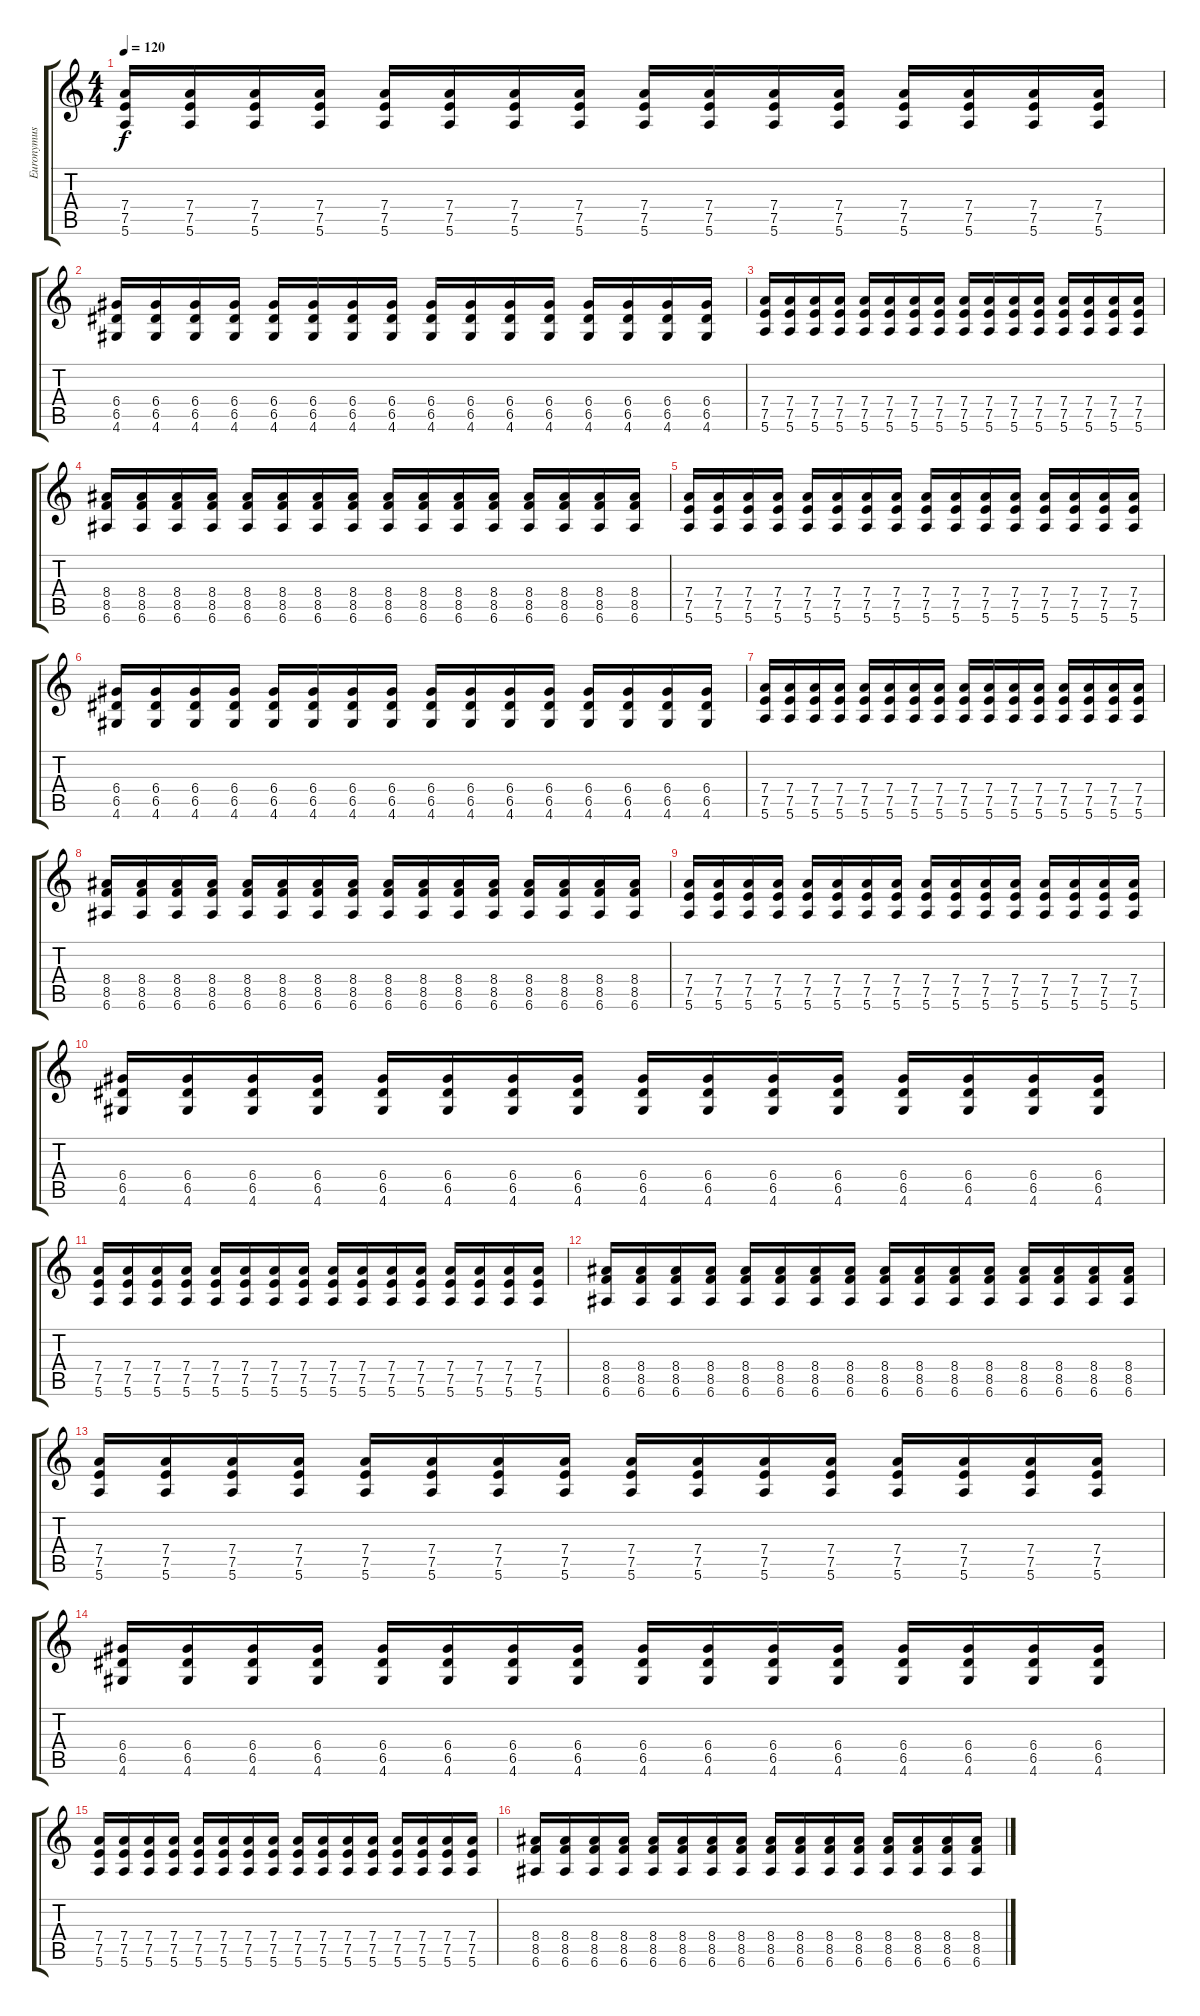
\track ("Euronymus (Guitar 2)" "Euronymus ") {instrument overdrivenguitar}
\staff {score tabs}
\tuning (E4 B3 G3 D3 A2 E2) {hide}
\ts (4 4)
\tempo 120
\tempo 170
\tempo 120
\clef g2
\ks c
(7.4 7.5 5.6).16{dy f instrument overdrivenguitar} (7.4 7.5 5.6).16 (7.4 7.5 5.6).16 (7.4 7.5 5.6).16 (7.4 7.5 5.6).16 (7.4 7.5 5.6).16 (7.4 7.5 5.6).16 (7.4 7.5 5.6).16 (7.4 7.5 5.6).16 (7.4 7.5 5.6).16 (7.4 7.5 5.6).16 (7.4 7.5 5.6).16 (7.4 7.5 5.6).16 (7.4 7.5 5.6).16 (7.4 7.5 5.6).16 (7.4 7.5 5.6).16 |
(6.4 6.5 4.6).16 (6.4 6.5 4.6).16 (6.4 6.5 4.6).16 (6.4 6.5 4.6).16 (6.4 6.5 4.6).16 (6.4 6.5 4.6).16 (6.4 6.5 4.6).16 (6.4 6.5 4.6).16 (6.4 6.5 4.6).16 (6.4 6.5 4.6).16 (6.4 6.5 4.6).16 (6.4 6.5 4.6).16 (6.4 6.5 4.6).16 (6.4 6.5 4.6).16 (6.4 6.5 4.6).16 (6.4 6.5 4.6).16 |
(7.4 7.5 5.6).16 (7.4 7.5 5.6).16 (7.4 7.5 5.6).16 (7.4 7.5 5.6).16 (7.4 7.5 5.6).16 (7.4 7.5 5.6).16 (7.4 7.5 5.6).16 (7.4 7.5 5.6).16 (7.4 7.5 5.6).16 (7.4 7.5 5.6).16 (7.4 7.5 5.6).16 (7.4 7.5 5.6).16 (7.4 7.5 5.6).16 (7.4 7.5 5.6).16 (7.4 7.5 5.6).16 (7.4 7.5 5.6).16 |
(8.4 8.5 6.6).16 (8.4 8.5 6.6).16 (8.4 8.5 6.6).16 (8.4 8.5 6.6).16 (8.4 8.5 6.6).16 (8.4 8.5 6.6).16 (8.4 8.5 6.6).16 (8.4 8.5 6.6).16 (8.4 8.5 6.6).16 (8.4 8.5 6.6).16 (8.4 8.5 6.6).16 (8.4 8.5 6.6).16 (8.4 8.5 6.6).16 (8.4 8.5 6.6).16 (8.4 8.5 6.6).16 (8.4 8.5 6.6).16 |
(7.4 7.5 5.6).16 (7.4 7.5 5.6).16 (7.4 7.5 5.6).16 (7.4 7.5 5.6).16 (7.4 7.5 5.6).16 (7.4 7.5 5.6).16 (7.4 7.5 5.6).16 (7.4 7.5 5.6).16 (7.4 7.5 5.6).16 (7.4 7.5 5.6).16 (7.4 7.5 5.6).16 (7.4 7.5 5.6).16 (7.4 7.5 5.6).16 (7.4 7.5 5.6).16 (7.4 7.5 5.6).16 (7.4 7.5 5.6).16 |
(6.4 6.5 4.6).16 (6.4 6.5 4.6).16 (6.4 6.5 4.6).16 (6.4 6.5 4.6).16 (6.4 6.5 4.6).16 (6.4 6.5 4.6).16 (6.4 6.5 4.6).16 (6.4 6.5 4.6).16 (6.4 6.5 4.6).16 (6.4 6.5 4.6).16 (6.4 6.5 4.6).16 (6.4 6.5 4.6).16 (6.4 6.5 4.6).16 (6.4 6.5 4.6).16 (6.4 6.5 4.6).16 (6.4 6.5 4.6).16 |
(7.4 7.5 5.6).16 (7.4 7.5 5.6).16 (7.4 7.5 5.6).16 (7.4 7.5 5.6).16 (7.4 7.5 5.6).16 (7.4 7.5 5.6).16 (7.4 7.5 5.6).16 (7.4 7.5 5.6).16 (7.4 7.5 5.6).16 (7.4 7.5 5.6).16 (7.4 7.5 5.6).16 (7.4 7.5 5.6).16 (7.4 7.5 5.6).16 (7.4 7.5 5.6).16 (7.4 7.5 5.6).16 (7.4 7.5 5.6).16 |
(8.4 8.5 6.6).16 (8.4 8.5 6.6).16 (8.4 8.5 6.6).16 (8.4 8.5 6.6).16 (8.4 8.5 6.6).16 (8.4 8.5 6.6).16 (8.4 8.5 6.6).16 (8.4 8.5 6.6).16 (8.4 8.5 6.6).16 (8.4 8.5 6.6).16 (8.4 8.5 6.6).16 (8.4 8.5 6.6).16 (8.4 8.5 6.6).16 (8.4 8.5 6.6).16 (8.4 8.5 6.6).16 (8.4 8.5 6.6).16 |
(7.4 7.5 5.6).16 (7.4 7.5 5.6).16 (7.4 7.5 5.6).16 (7.4 7.5 5.6).16 (7.4 7.5 5.6).16 (7.4 7.5 5.6).16 (7.4 7.5 5.6).16 (7.4 7.5 5.6).16 (7.4 7.5 5.6).16 (7.4 7.5 5.6).16 (7.4 7.5 5.6).16 (7.4 7.5 5.6).16 (7.4 7.5 5.6).16 (7.4 7.5 5.6).16 (7.4 7.5 5.6).16 (7.4 7.5 5.6).16 |
(6.4 6.5 4.6).16 (6.4 6.5 4.6).16 (6.4 6.5 4.6).16 (6.4 6.5 4.6).16 (6.4 6.5 4.6).16 (6.4 6.5 4.6).16 (6.4 6.5 4.6).16 (6.4 6.5 4.6).16 (6.4 6.5 4.6).16 (6.4 6.5 4.6).16 (6.4 6.5 4.6).16 (6.4 6.5 4.6).16 (6.4 6.5 4.6).16 (6.4 6.5 4.6).16 (6.4 6.5 4.6).16 (6.4 6.5 4.6).16 |
(7.4 7.5 5.6).16 (7.4 7.5 5.6).16 (7.4 7.5 5.6).16 (7.4 7.5 5.6).16 (7.4 7.5 5.6).16 (7.4 7.5 5.6).16 (7.4 7.5 5.6).16 (7.4 7.5 5.6).16 (7.4 7.5 5.6).16 (7.4 7.5 5.6).16 (7.4 7.5 5.6).16 (7.4 7.5 5.6).16 (7.4 7.5 5.6).16 (7.4 7.5 5.6).16 (7.4 7.5 5.6).16 (7.4 7.5 5.6).16 |
(8.4 8.5 6.6).16 (8.4 8.5 6.6).16 (8.4 8.5 6.6).16 (8.4 8.5 6.6).16 (8.4 8.5 6.6).16 (8.4 8.5 6.6).16 (8.4 8.5 6.6).16 (8.4 8.5 6.6).16 (8.4 8.5 6.6).16 (8.4 8.5 6.6).16 (8.4 8.5 6.6).16 (8.4 8.5 6.6).16 (8.4 8.5 6.6).16 (8.4 8.5 6.6).16 (8.4 8.5 6.6).16 (8.4 8.5 6.6).16 |
(7.4 7.5 5.6).16 (7.4 7.5 5.6).16 (7.4 7.5 5.6).16 (7.4 7.5 5.6).16 (7.4 7.5 5.6).16 (7.4 7.5 5.6).16 (7.4 7.5 5.6).16 (7.4 7.5 5.6).16 (7.4 7.5 5.6).16 (7.4 7.5 5.6).16 (7.4 7.5 5.6).16 (7.4 7.5 5.6).16 (7.4 7.5 5.6).16 (7.4 7.5 5.6).16 (7.4 7.5 5.6).16 (7.4 7.5 5.6).16 |
(6.4 6.5 4.6).16 (6.4 6.5 4.6).16 (6.4 6.5 4.6).16 (6.4 6.5 4.6).16 (6.4 6.5 4.6).16 (6.4 6.5 4.6).16 (6.4 6.5 4.6).16 (6.4 6.5 4.6).16 (6.4 6.5 4.6).16 (6.4 6.5 4.6).16 (6.4 6.5 4.6).16 (6.4 6.5 4.6).16 (6.4 6.5 4.6).16 (6.4 6.5 4.6).16 (6.4 6.5 4.6).16 (6.4 6.5 4.6).16 |
(7.4 7.5 5.6).16 (7.4 7.5 5.6).16 (7.4 7.5 5.6).16 (7.4 7.5 5.6).16 (7.4 7.5 5.6).16 (7.4 7.5 5.6).16 (7.4 7.5 5.6).16 (7.4 7.5 5.6).16 (7.4 7.5 5.6).16 (7.4 7.5 5.6).16 (7.4 7.5 5.6).16 (7.4 7.5 5.6).16 (7.4 7.5 5.6).16 (7.4 7.5 5.6).16 (7.4 7.5 5.6).16 (7.4 7.5 5.6).16 |
(8.4 8.5 6.6).16 (8.4 8.5 6.6).16 (8.4 8.5 6.6).16 (8.4 8.5 6.6).16 (8.4 8.5 6.6).16 (8.4 8.5 6.6).16 (8.4 8.5 6.6).16 (8.4 8.5 6.6).16 (8.4 8.5 6.6).16 (8.4 8.5 6.6).16 (8.4 8.5 6.6).16 (8.4 8.5 6.6).16 (8.4 8.5 6.6).16 (8.4 8.5 6.6).16 (8.4 8.5 6.6).16 (8.4 8.5 6.6).16
